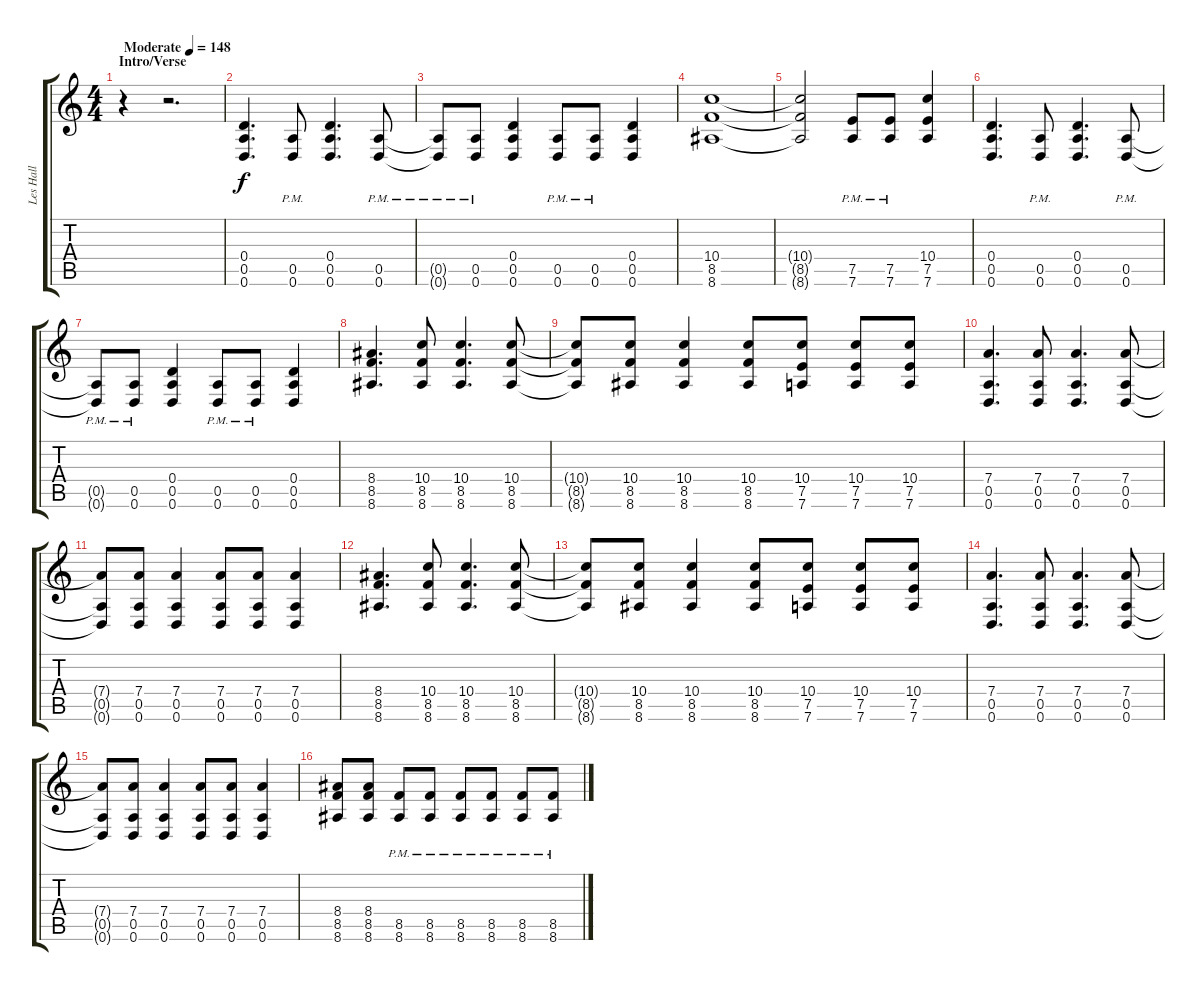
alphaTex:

\track ("Les Hall" "Les Hall") {instrument distortionguitar}
\staff {score tabs}
\tuning (E4 B3 G3 D3 A2 D2) {hide}
\ts (4 4)
\section ("" "Intro/Verse")
\tempo (148 "Moderate")
\clef g2
\ks c
r.4{dy f instrument distortionguitar} r.2{d} |
(0.4 0.5 0.6).4{d} (0.5{pm} 0.6{pm}).8 (0.4 0.5 0.6).4{d} (0.5{pm} 0.6{pm}).8 |
(0.5{pm t} 0.6{pm t}).8 (0.5{pm} 0.6{pm}).8 (0.4 0.5 0.6).4 (0.5{pm} 0.6{pm}).8 (0.5{pm} 0.6{pm}).8 (0.4 0.5 0.6).4 |
(10.4 8.5 8.6).1 |
(10.4{t} 8.5{t} 8.6{t}).2 (7.5{pm} 7.6).8 (7.5{pm} 7.6).8 (10.4 7.5 7.6).4 |
(0.4 0.5 0.6).4{d} (0.5{pm} 0.6{pm}).8 (0.4 0.5 0.6).4{d} (0.5{pm} 0.6{pm}).8 |
(0.5{pm t} 0.6{pm t}).8 (0.5{pm} 0.6{pm}).8 (0.4 0.5 0.6).4 (0.5{pm} 0.6{pm}).8 (0.5{pm} 0.6{pm}).8 (0.4 0.5 0.6).4 |
(8.4 8.5 8.6).4{d} (10.4 8.5 8.6).8 (10.4 8.5 8.6).4{d} (10.4 8.5 8.6).8 |
(10.4{t} 8.5{t} 8.6{t}).8 (10.4 8.5 8.6).8 (10.4 8.5 8.6).4 (10.4 8.5 8.6).8 (10.4 7.5 7.6).8 (10.4 7.5 7.6).8 (10.4 7.5 7.6).8 |
(7.4 0.5 0.6).4{d} (7.4 0.5 0.6).8 (7.4 0.5 0.6).4{d} (7.4 0.5 0.6).8 |
(7.4{t} 0.5{t} 0.6{t}).8 (7.4 0.5 0.6).8 (7.4 0.5 0.6).4 (7.4 0.5 0.6).8 (7.4 0.5 0.6).8 (7.4 0.5 0.6).4 |
(8.4 8.5 8.6).4{d} (10.4 8.5 8.6).8 (10.4 8.5 8.6).4{d} (10.4 8.5 8.6).8 |
(10.4{t} 8.5{t} 8.6{t}).8 (10.4 8.5 8.6).8 (10.4 8.5 8.6).4 (10.4 8.5 8.6).8 (10.4 7.5 7.6).8 (10.4 7.5 7.6).8 (10.4 7.5 7.6).8 |
(7.4 0.5 0.6).4{d} (7.4 0.5 0.6).8 (7.4 0.5 0.6).4{d} (7.4 0.5 0.6).8 |
(7.4{t} 0.5{t} 0.6{t}).8 (7.4 0.5 0.6).8 (7.4 0.5 0.6).4 (7.4 0.5 0.6).8 (7.4 0.5 0.6).8 (7.4 0.5 0.6).4 |
(8.4 8.5 8.6).8 (8.4 8.5 8.6).8 (8.5{pm} 8.6).8 (8.5{pm} 8.6).8 (8.5{pm} 8.6).8 (8.5{pm} 8.6).8 (8.5{pm} 8.6).8 (8.5{pm} 8.6).8
